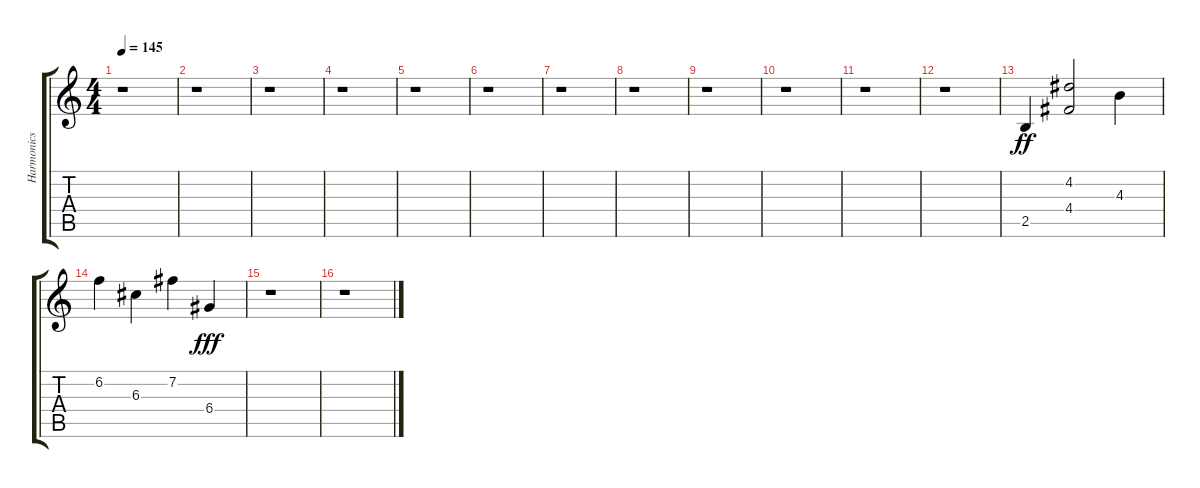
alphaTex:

\track ("Harmonics" "Harmonics") {instrument guitarharmonics}
\staff {score tabs}
\tuning (E4 B3 G3 D3 A2 E2) {hide}
\ts (4 4)
\tempo 145
\clef g2
\ks c
r.1{dy f} |
r.1 |
r.1 |
r.1 |
r.1 |
r.1 |
r.1 |
r.1 |
r.1 |
r.1 |
r.1 |
r.1 |
2.5.4{dy ff volume 12 balance 3 instrument electricpiano1} (4.2 4.4).2 4.3.4 |
6.2.4 6.3.4 7.2.4 6.4.4{dy fff} |
r.1 |
r.1
